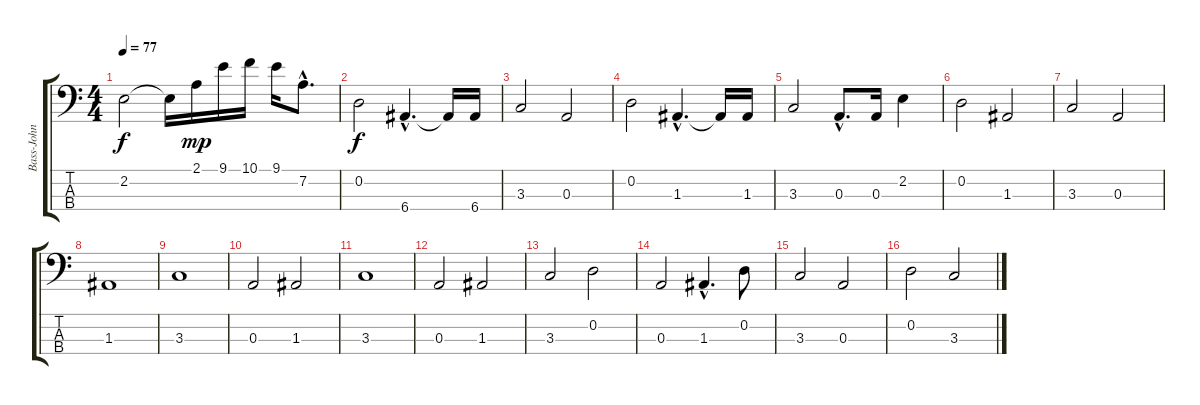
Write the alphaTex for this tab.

\track ("Bass-John Myung" "Bass-John ") {instrument electricbassfinger}
\staff {score tabs}
\tuning (G2 D2 A1 E1) {hide}
\ts (4 4)
\tempo 77
\clef f4
\ks c
2.2.2{dy f} 2.2{t}.16 2.1.16{dy mp} 9.1.16 10.1.16 9.1.16 7.2{hac}.8{d} |
0.2.2{dy f} 6.4{hac}.4{d} 6.4{t}.16 6.4.16 |
3.3.2 0.3.2 |
0.2.2 1.3{hac}.4{d} 1.3{t}.16 1.3.16 |
3.3.2 0.3{hac}.8{d} 0.3.16 2.2.4 |
0.2.2 1.3.2 |
3.3.2 0.3.2 |
1.3.1 |
3.3.1 |
0.3.2 1.3.2 |
3.3.1 |
0.3.2 1.3.2 |
3.3.2 0.2.2 |
0.3.2 1.3{hac}.4{d} 0.2.8 |
3.3.2 0.3.2 |
0.2.2 3.3.2
